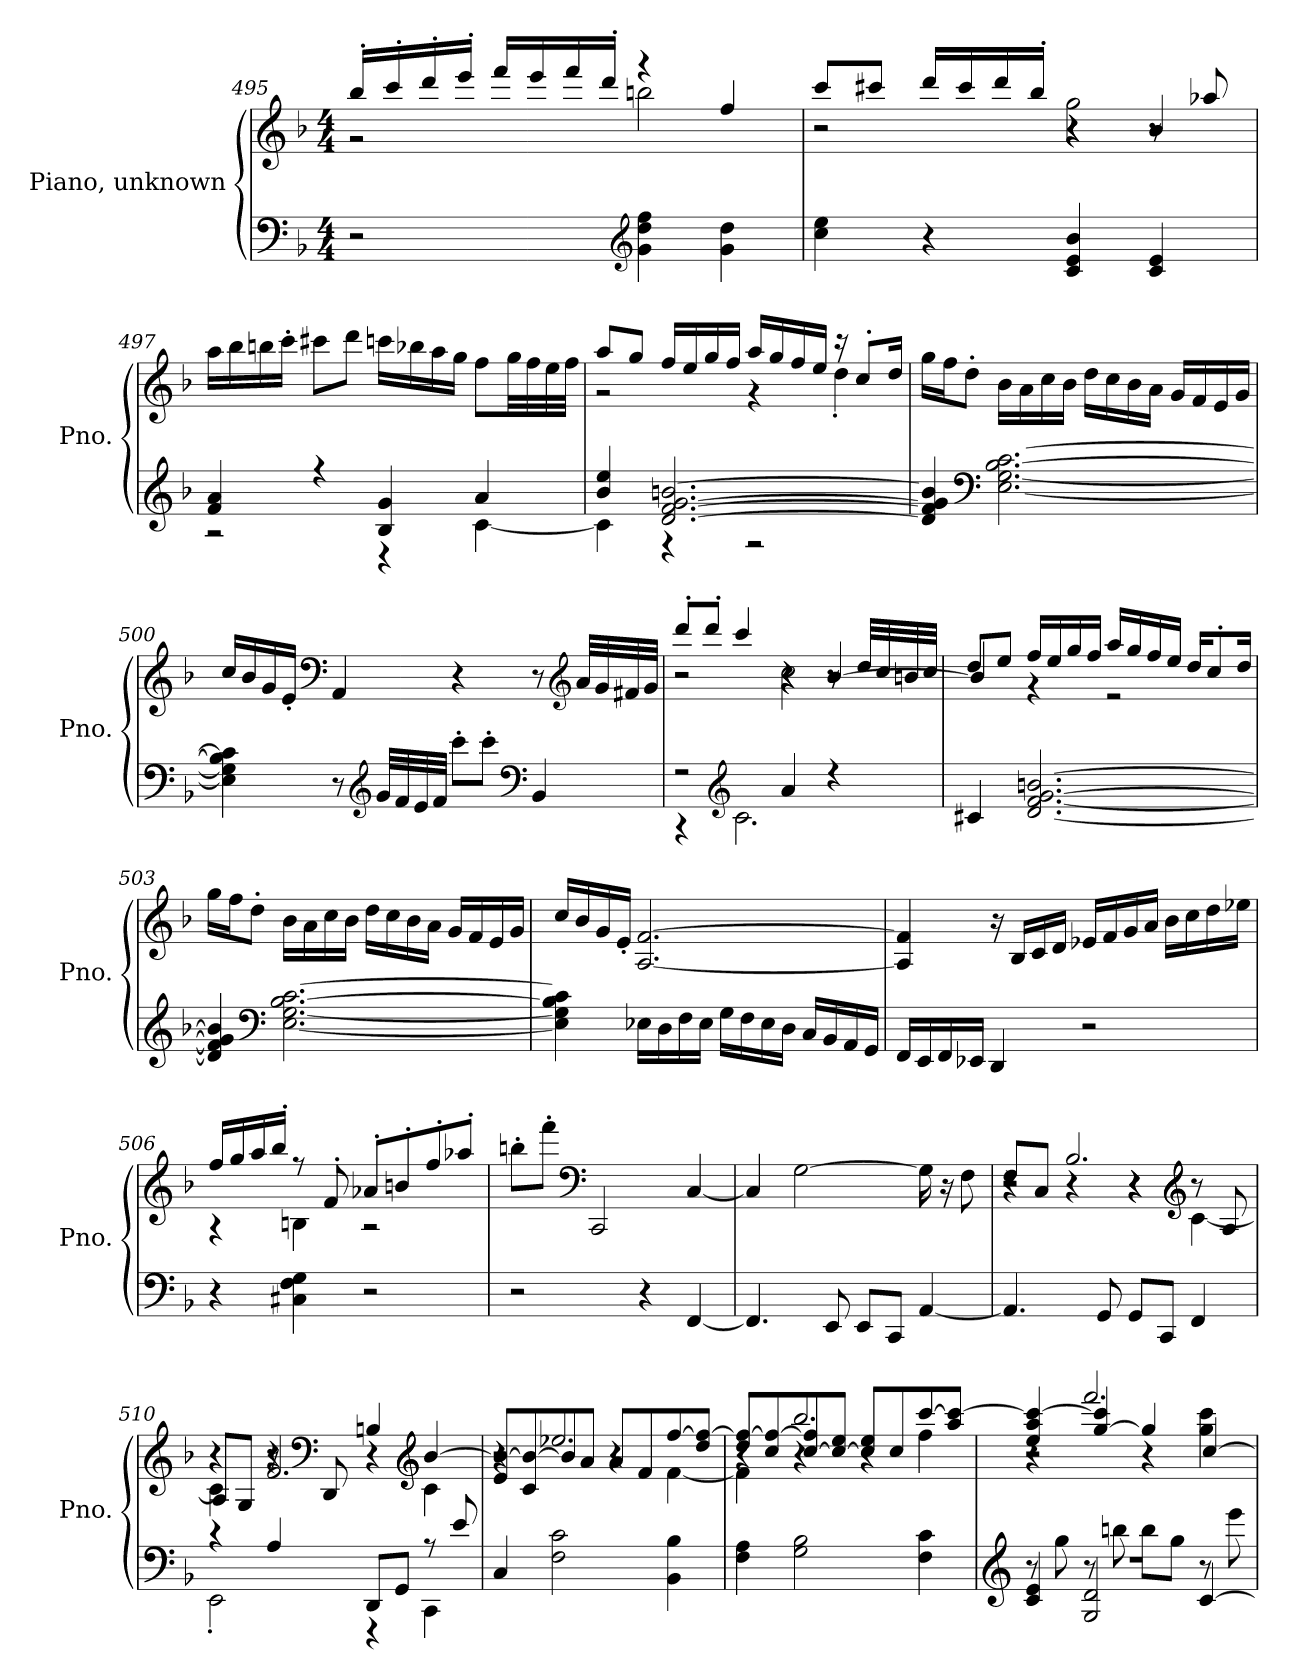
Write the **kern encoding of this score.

**kern	**kern
*part1	*part1
*staff2	*staff1
*I"Piano, unknown	*
*I'Pno.	*
!!LO:LB:g=z
*clefF4	*clefG2
*k[b-]	*k[b-]
*M4/4	*M4/4
=495	=495
*	*^
2r	16bb-'/LL	2r
.	16ccc'/	.
.	16ddd'/	.
.	16eee'/JJ	.
.	16fff/LL	.
.	16eee/	.
.	16fff/	.
.	16ddd'/JJ	.
*clefG2	*	*
4g\ 4dd\ 4ff\	4r	2bbn\
4g\ 4dd\	4ff/	.
=496	=496	=496
*	*	*^
4cc\ 4ee\	8ccc/L	2r	2r
.	8ccc#X/J	.	.
4r	16ddd/LL	.	.
.	16ccc#/	.	.
.	16ddd/	.	.
.	16bb-'/JJ	.	.
4c/ 4e/ 4b-/	4r	2gg\	4r
4c/ 4e/	8r	.	4b-/
.	8aa-X/	.	.
*	*v	*v	*v
!!LO:LB:g=z
=497	=497
*^	*
4f/ 4a/	2r	16aa\LL
.	.	16bb-\
.	.	16bbn\
.	.	16ccc'\JJ
4r	.	8ccc#X\L
.	.	8ddd\J
4B-/ 4g/	4r	16cccn\LL
.	.	16bb-X\
.	.	16aa\
.	.	16gg\JJ
4a/	[4c\	8ff\L
.	.	32gg\LL
.	.	32ff\
.	.	32ee\
.	.	32ff\JJJ
=498	=498	=498
*	*	*^
4b-/ 4ee/	4c\]	8aa/L	2r
.	.	8gg/J	.
[2.d/ [2.f/ [2.g/ [2.bn/	4r	16ff/LL	.
.	.	16ee/	.
.	.	16gg/	.
.	.	16ff/JJ	.
.	2r	16aa/LL	4r
.	.	16gg/	.
.	.	16ff/	.
.	.	16ee/JJ	.
.	.	16r	4dd'\
.	.	8cc'/L	.
.	.	16dd/Jk	.
*v	*v	*	*
*	*v	*v
!!LO:LB:g=z
=499	=499
4d/] 4f/] 4g/] 4b/]	16gg\LL
.	16ff\J
.	8dd'\J
*clefF4	*
[2.E\ [2.G\ [2.B-\ [2.c\	16b-\LL
.	16a\
.	16cc\
.	16b-\JJ
.	16dd\LL
.	16cc\
.	16b-\
.	16a\JJ
.	16g/LL
.	16f/
.	16e/
.	16g/JJ
=500	=500
4E\] 4G\] 4B-\] 4c\]	16cc/LL
.	16b-/
.	16g/
.	16e'/JJ
*	*clefF4
8r	4AA/
*clefG2	*
32g/LLL	.
32f/	.
32e/	.
32f/JJJ	.
8ccc'\L	4r
8ccc'\J	.
*clefF4	*
4BB-/	8r
*	*clefG2
.	32a/LLL
.	32g/
.	32f#X/
.	32g/JJJ
!!LO:PB:g=z
=501	=501
*^	*^
*	*	*	*^
2r	4r	8ddd'/L	2r	2r
.	.	8ddd'/J	.	.
*clefG2	*	*	*	*
.	2.c\	4ccc/	.	.
4a/	.	4r	2cc\	4r
4r	.	8r	.	[4b-/
.	.	32dd/LLL	.	.
.	.	32cc/	.	.
.	.	32bn/	.	.
.	.	32cc/JJJ	.	.
*v	*v	*	*	*
*	*	*v	*v
=502	=502	=502
4c#X/	8dd/L	4b-/]
.	8ee/J	.
[2.d/ [2.f/ [2.g/ [2.bn/	16ff/LL	4r
.	16ee/	.
.	16gg/	.
.	16ff/JJ	.
.	16aa/LL	2r
.	16gg/	.
.	16ff/	.
.	16ee/JJ	.
.	16dd/KL	.
.	8cc'/	.
.	16dd/Jk	.
*	*v	*v
=503	=503
4d/] 4f/] 4g/] 4b/]	16gg\LL
.	16ff\J
.	8dd'\J
*clefF4	*
[2.E\ [2.G\ [2.B-\ [2.c\	16b-\LL
.	16a\
.	16cc\
.	16b-\JJ
.	16dd\LL
.	16cc\
.	16b-\
.	16a\JJ
.	16g/LL
.	16f/
.	16e/
.	16g/JJ
!!LO:LB:g=z
=504	=504
4E\] 4G\] 4B-\] 4c\]	16cc/LL
.	16b-/
.	16g/
.	16e'/JJ
16E-X\LL	[2.A/ [2.f/
16D\	.
16F\	.
16E-\JJ	.
16G\LL	.
16F\	.
16E-\	.
16D\JJ	.
16C/LL	.
16BB-/	.
16AA/	.
16GG/JJ	.
=505	=505
16FF/LL	4A/] 4f/]
16EE/	.
16FF/	.
16EE-X/JJ	.
4DD/	16r
.	16B-/LL
.	16c/
.	16d/JJ
2r	16e-X/LL
.	16f/
.	16g/
.	16a/JJ
.	16b-\LL
.	16cc\
.	16dd\
.	16ee-X\JJ
!!LO:LB:g=z
=506	=506
*	*^
4r	16ff/LL	4r
.	16gg/	.
.	16aa/	.
.	16bb-'/JJ	.
4C#X\ 4F\ 4G\	8r	4Bn\
.	8f'/	.
2r	8a-X'/L	2r
.	8bn'/	.
.	8ff'/	.
.	8aa-X'/J	.
*	*v	*v
=507	=507
2r	8bbn'\L
.	8fff'\J
*	*clefF4
.	2CC/
4r	.
[4FF/	[4C/
=508	=508
4.FF/]	4C/]
.	[2G\
8EE/	.
8EE/L	.
8CC/J	.
[4AA/	16G\]
.	16r
.	8F\
=509	=509
*	*^
*	*	*^
4.AA/]	4r	2r	8F/L
.	.	.	8C/J
.	2.B-/	.	4r
8GG/	.	.	.
8GG/L	.	4r	4r
8CC/J	.	.	.
*	*clefG2	*	*
4FF/	.	[4c\	8r
.	.	.	8A/
!!LO:LB:g=z	!!	!!
=510	=510	=510	=510
*^	*	*	*
4r	2EE'\	4r	4c\]	8A/L
.	.	.	.	8G/J
4A/	.	2.f/	4r	8r
*	*	*clefF4	*	*
.	.	.	.	8DD/
8DD/L	4r	.	4r	4Bn/
8GG/J	.	.	.	.
*	*	*clefG2	*	*
8r	4CC\	.	4c\	[4b-/
8e/	.	.	.	.
*v	*v	*	*	*
=511	=511	=511	=511
4C/	4r	2r	8e/ 8b-/_L
.	.	.	8c/ 8b-/_
2F\ 2c\	2.ee-X/	.	8b-/]
.	.	.	8a/J
.	.	4r	8a/L
.	.	.	8f/
4BB-\ 4B-\	.	[4f\	[8ff/
.	.	.	8dd/ 8ff/_J
=512	=512	=512	=512
4F\ 4A\	4r	4f\]	8dd/ 8ff/_L
.	.	.	8cc/ 8ff/_
2G\ 2B-\	2.bb-/	4r	[8cc/ 8ff/]
.	.	.	8cc/_ 8ee/J
.	.	4r	8cc/] 8ee/L
.	.	.	8cc/
4F\ 4c\	.	4ff\	[8ccc/
.	.	.	8aa/ 8ccc/_J
!!LO:LB:g=z	!!	!!
=513	=513	=513	=513
*clefG2	*	*	*
*^	*	*	*
*	*^	*	*	*
1r	8r	4c/ 4e/	4r	2r	4ee/ 4aa/ 4ccc/_
.	8gg\	.	.	.	.
.	8r	2G/ 2d/	2.fff/	.	[4gg/ 4ccc/]
.	8bbn\	.	.	.	.
.	8bb\L	.	.	4r	4gg/]
.	8gg\J	.	.	.	.
.	8r	[4c/	.	4gg\ 4ccc\	[4cc/
.	8eee\	.	.	.	.
*v	*v	*v	*	*	*
*	*v	*v	*v
=	=
*-	*-
